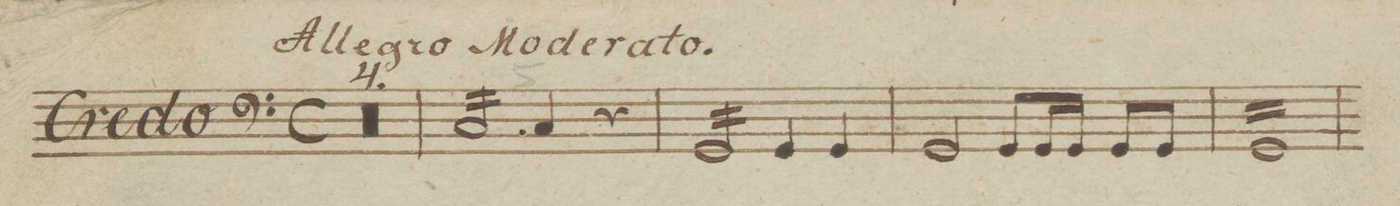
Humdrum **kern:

**kern	**dynam
*I"Timpani in Es. et B.	*
*clefF4	*
*k[b-e-a-]	*
*met(c)	*
*M4/4	*
00r	.
=2	=2
=3	=3
=4	=4
=5	=5
*tremolo	*
16C/LL	.
16C/	.
16C/	.
16C/	.
16C/	.
16C/	.
16C/	.
16C/JJ	.
4C/	.
4r	.
=6	=6
16GG/LL	.
16GG/	.
16GG/	.
16GG/	.
16GG/	.
16GG/	.
16GG/	.
16GG/JJ	.
*Xtremolo	*
4GG/	.
4GG/	.
=7	=7
2GG/	.
8GG/L	.
16GG/L	.
16GG/JJ	.
8GG/L	.
8GG/J	.
=8	=8
*tremolo	*
16GG/LL	.
16GG/	.
16GG/	.
16GG/	.
16GG/	.
16GG/	.
16GG/	.
16GG/	.
16GG/	.
16GG/	.
16GG/	.
16GG/	.
16GG/	.
16GG/	.
16GG/	.
16GG/JJ	.
=9	=9
*-	*-
